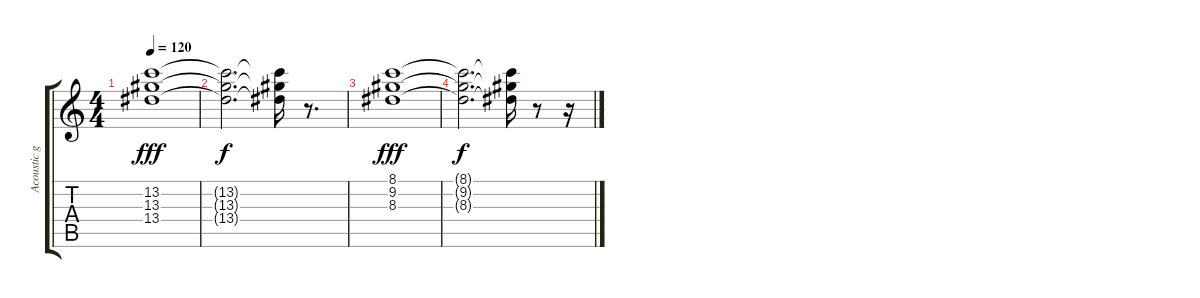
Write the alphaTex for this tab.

\track ("Acoustic guitar" "Acoustic g") {instrument acousticguitarsteel}
\staff {score tabs}
\tuning (E4 B3 G3 D3 A2 E2) {hide}
\ts (4 4)
\tempo 120
\clef g2
\ks c
(13.2 13.3 13.4).1{dy fff} |
(13.2{t} 13.3{t} 13.4{t}).2{d dy f} (13.2{t} 13.3{t} 13.4{t}).16 r.8{d} |
(8.1 9.2 8.3).1{dy fff} |
(8.1{t} 9.2{t} 8.3{t}).2{d dy f} (8.1{t} 9.2{t} 8.3{t}).16 r.8 r.16
